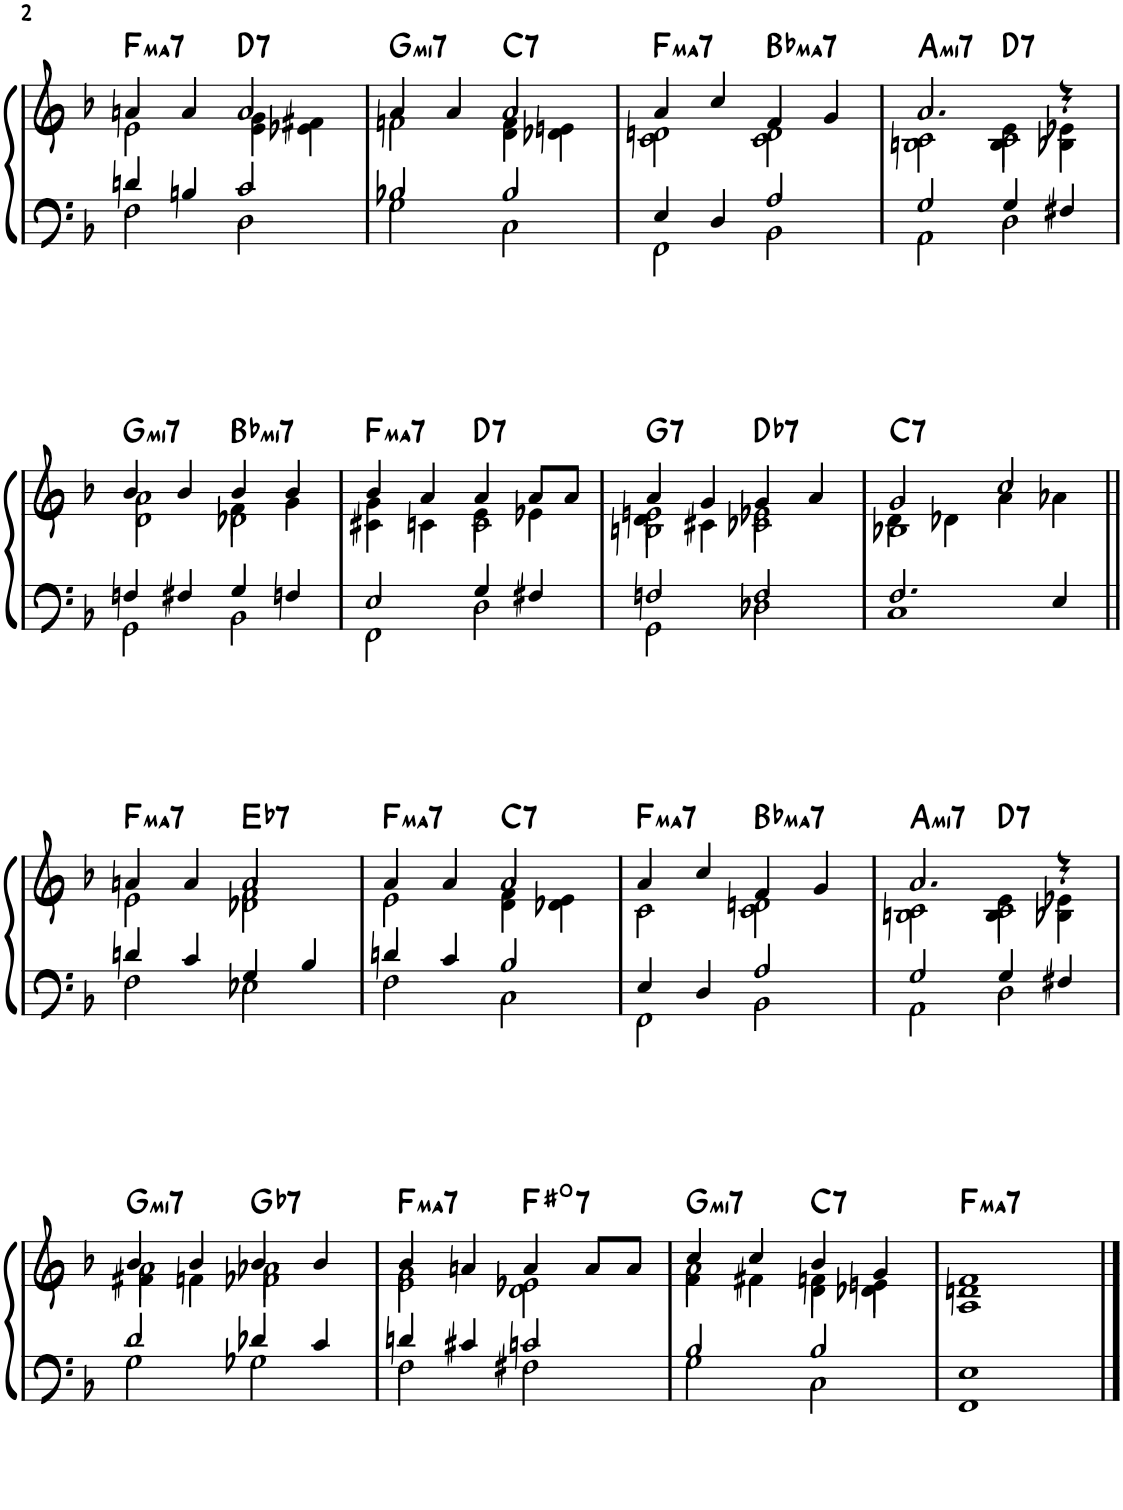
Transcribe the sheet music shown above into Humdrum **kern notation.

**kern	**kern	**harte
*part1	*part1	*part1
*staff2	*staff1	*
*I"Piano	*	*
*I'Pno.	*	*
!!LO:PB:g=z
*clefF4	*clefG2	*
*k[b-]	*k[b-]	*
*M4/4	*M4/4	*
=17	=17	=17
*^	*^	*
!	!	!	!	!LO:H:kt=ma7
4dn/	2F\	4an/	2e\	F:maj7
4Bn/	.	4a/	.	.
!	!	!	!	!LO:H:kt=7
2c/	2D\	2a/	4e\ 4g\	D:7
.	.	.	4e-X\ 4f#X\	.
=18	=18	=18	=18	=18
!	!	!	!	!LO:H:kt=mi7
2B-X/	2G\	4a/	2fn\	G:min7
.	.	4a/	.	.
!	!	!	!	!LO:H:kt=7
2B-/	2C\	2a/	4d\ 4f\	C:7
.	.	.	4d-X\ 4en\	.
=19	=19	=19	=19	=19
!	!	!	!	!LO:H:kt=ma7
4E/	2FF\	4a/	2c\ 2dn\	F:maj7
4D/	.	4cc/	.	.
!	!	!	!	!LO:H:kt=ma7
2A/	2BB-\	4f/	2c\ 2d\	Bb:maj7
.	.	4g/	.	.
=20	=20	=20	=20	=20
*	*	*	*^	*
!	!	!	!	!	!LO:H:kt=mi7
2G/	2AA\	2.a/	2Bn\ 2c\	2ryy	A:min7
!	!	!	!	!	!LO:H:kt=7
4G/	2D\	.	2c\	4B\ 4e\	D:7
4F#X/	.	4r	.	4B-X\ 4e-X\	.
!!LO:LB:g=z	!!	!!
=21	=21	=21	=21	=21	=21
!	!	!	!	!	!LO:H:kt=mi7
4Fn/	2GG\	4b-/	2d\ 2a\	2ryy	G:min7
4F#X/	.	4b-/	.	.	.
!	!	!	!	!	!LO:H:kt=mi7
4G/	2BB-\	4b-/	2d-X\	4f\	Bb:min7
4Fn/	.	4b-/	.	4g\	.
=22	=22	=22	=22	=22	=22
!	!	!	!	!	!LO:H:kt=ma7
2E/	2FF\	4b-/	4c#X\ 4g\	2ryy	F:maj7
.	.	4a/	4cn\	.	.
!	!	!	!	!	!LO:H:kt=7
4G/	2D\	4a/	2c\	4e\	D:7
4F#X/	.	8a/L	.	4e-X\	.
.	.	8a/J	.	.	.
=23	=23	=23	=23	=23	=23
!	!	!	!	!	!LO:H:kt=7
2Fn/	2GG\	4a/	2Bn\ 2en\	4d\	G:7
.	.	4g/	.	4c#X\	.
!	!	!	!	!	!LO:H:kt=7
2F/	2D-X\	4g/	2e-X\	2c-X\	Db:7
.	.	4a/	.	.	.
=24	=24	=24	=24	=24	=24
!	!	!	!	!	!LO:H:kt=7
2.F/	1C	2g/	1B-X	4d\	C:7
.	.	.	.	4d-X\	.
.	.	2cc/	.	4a\	.
4E/	.	.	.	4a-X\	.
!!LO:LB:g=z
=25||	=25||	=25||	=25||	=25||	=25||
!	!	!	!	!	!LO:H:kt=ma7
*	*	*	*v	*v	*
4dn/	2F\	4an/	2e\	F:maj7
4c/	.	4a/	.	.
!	!	!	!	!LO:H:kt=7
4G/	2E-X\	2a/	2d-X\ 2f\	Eb:7
4B-/	.	.	.	.
=26	=26	=26	=26	=26
!	!	!	!	!LO:H:kt=ma7
4dn/	2F\	4a/	2e\	F:maj7
4c/	.	4a/	.	.
!	!	!	!	!LO:H:kt=7
2B-/	2C\	2a/	4d\ 4f\	C:7
.	.	.	4d-X\ 4e\	.
=27	=27	=27	=27	=27
!	!	!	!	!LO:H:kt=ma7
4E/	2FF\	4a/	2c\	F:maj7
4D/	.	4cc/	.	.
!	!	!	!	!LO:H:kt=ma7
2A/	2BB-\	4f/	2c\ 2dn\	Bb:maj7
.	.	4g/	.	.
=28	=28	=28	=28	=28
*	*	*	*^	*
!	!	!	!	!	!LO:H:kt=mi7
2G/	2AA\	2.a/	2Bn\ 2c\	2ryy	A:min7
!	!	!	!	!	!LO:H:kt=7
4G/	2D\	.	2c\	4B\ 4e\	D:7
4F#X/	.	4r	.	4B-X\ 4e-X\	.
!!LO:LB:g=z	!!	!!
=29	=29	=29	=29	=29	=29
!	!	!	!	!	!LO:H:kt=mi7
2d/	2G\	4b-/	2a\	4f#X\	G:min7
.	.	4b-/	.	4fn\	.
!	!	!	!	!	!LO:H:kt=7
4d-X/	2G-X\	4b-/	2a-X\	2f-X\	Gb:7
4c/	.	4b-/	.	.	.
*	*	*	*v	*v	*
=30	=30	=30	=30	=30
!	!	!	!	!LO:H:kt=ma7
4dn/	2F\	4b-/	2e\ 2g\	F:maj7
4c#X/	.	4an/	.	.
!	!	!	!	!LO:H:kt=7
2cn/	2F#X\	4a/	2d\ 2e-X\	F#:dim7
.	.	8a/L	.	.
.	.	8a/J	.	.
=31	=31	=31	=31	=31
*	*	*	*^	*
!	!	!	!	!	!LO:H:kt=mi7
2B-/	2G\	4cc/	2a\	4f\	G:min7
.	.	4cc/	.	4f#X\	.
!	!	!	!	!	!LO:H:kt=7
2B-/	2C\	4b-/	4d\	4fn\	C:7
.	.	4g/	4d-X\	4en\	.
=32	=32	=32	=32	=32	=32
!	!	!	!	!	!LO:H:kt=ma7
*	*	*	*v	*v	*
1E	1FF	1f	1A 1dn	F:maj7
*v	*v	*	*	*
*	*v	*v	*
==	==	==
*-	*-	*-
